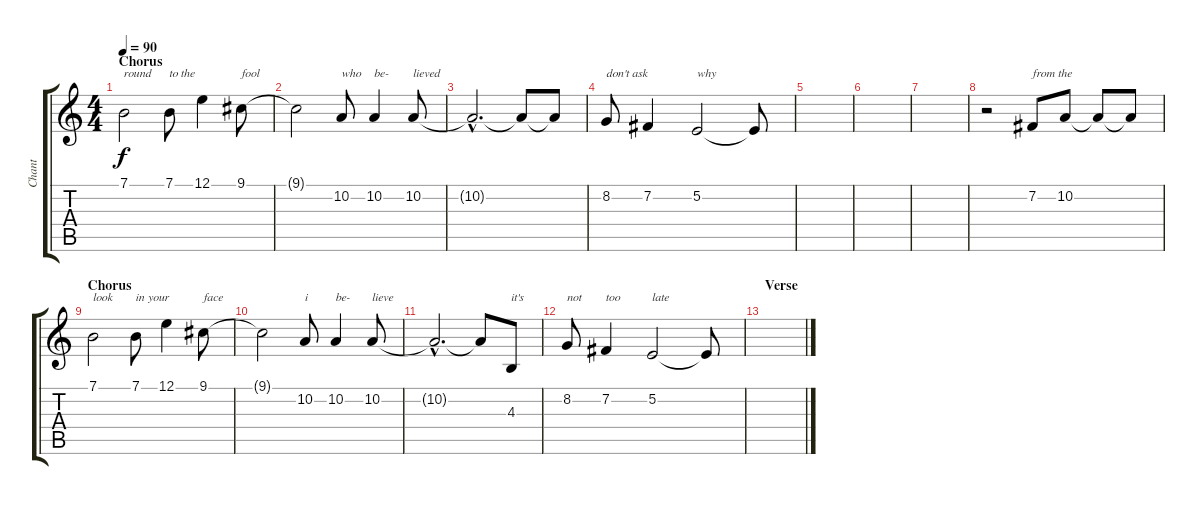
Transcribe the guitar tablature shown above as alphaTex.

\track ("Chant" "Chant") {instrument accordion}
\staff {score tabs}
\tuning (E4 B3 G3 D3 A2 E2) {hide}
\ts (4 4)
\section ("" "Chorus")
\tempo 90
\clef g2
\ks c
7.1.2{txt "round" dy f} 7.1.8{txt "to the"} 12.1.4 9.1.8{txt "fool"} |
9.1{t}.2 10.2.8{txt "who"} 10.2.4{txt "be-"} 10.2.8{txt "lieved"} |
10.2{hac t}.2{d} 10.2{t}.8 10.2{t}.8 |
8.2.8{txt "don't ask"} 7.2.4 5.2.2{txt "why"} 5.2{t}.8 |
\section ("" "")
|
|
|
r.2 7.2.8{txt "from the"} 10.2.8 10.2{t}.8 10.2{t}.8 |
\section ("" "Chorus")
7.1.2{txt "look"} 7.1.8{txt "in your"} 12.1.4 9.1.8{txt "face"} |
9.1{t}.2 10.2.8{txt "i"} 10.2.4{txt "be-"} 10.2.8{txt "lieve"} |
10.2{hac t}.2{d} 10.2{t}.8 4.3.8{txt "it's"} |
8.2.8{txt "not"} 7.2.4{txt "too"} 5.2.2{txt "late"} 5.2{t}.8 |
\section ("" "Verse")
